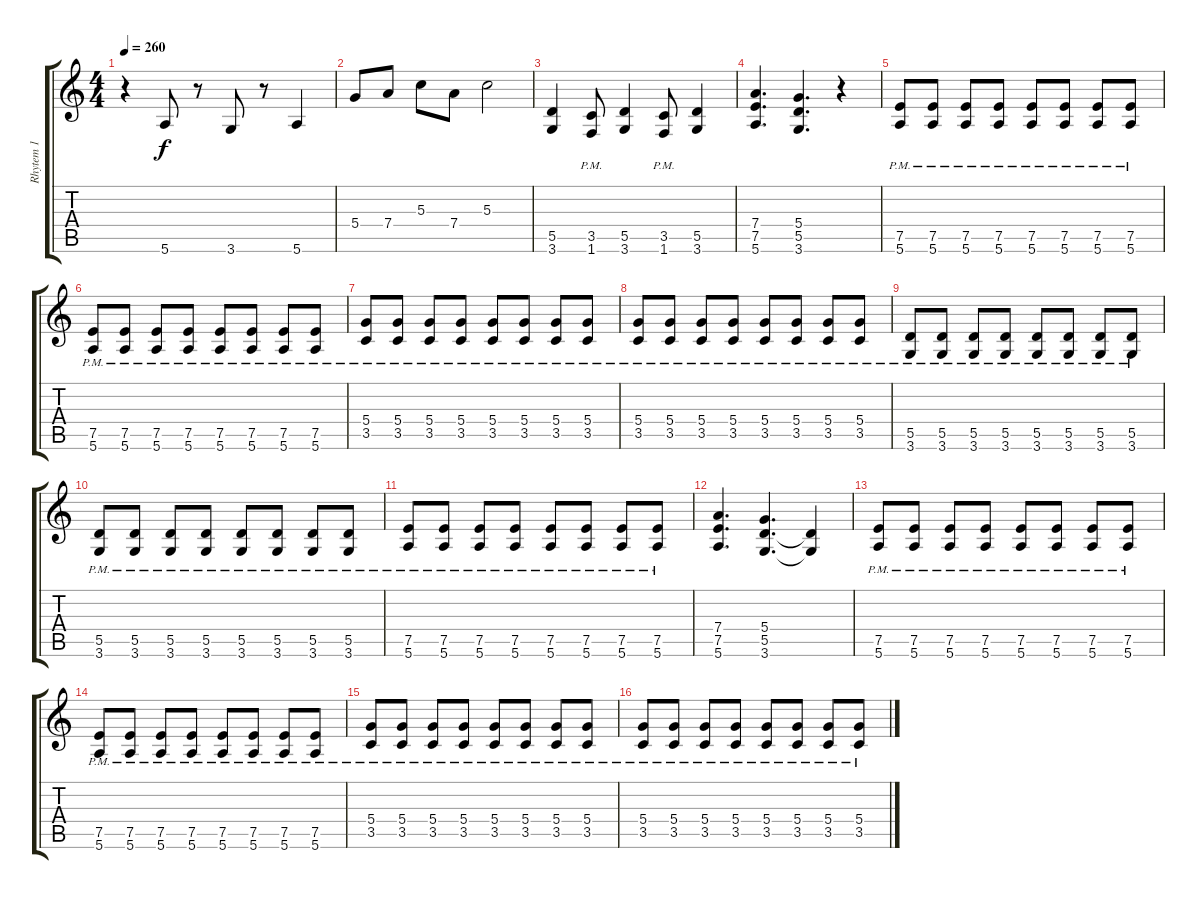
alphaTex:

\track ("Rhytem 1" "Rhytem 1") {instrument distortionguitar}
\staff {score tabs}
\tuning (E4 B3 G3 D3 A2 E2) {hide}
\ts (4 4)
\tempo 260
\clef g2
\ks c
r.4{dy f} 5.6.8 r.8 3.6.8 r.8 5.6.4 |
5.4.8 7.4.8 5.3.8 7.4.8 5.3.2 |
(5.5 3.6).4 (3.5{pm} 1.6{pm}).8 (5.5 3.6).4 (3.5{pm} 1.6{pm}).8 (5.5 3.6).4 |
(7.4 7.5 5.6).4{d} (5.4 5.5 3.6).4{d} r.4 |
(7.5{pm} 5.6{pm}).8 (7.5{pm} 5.6{pm}).8 (7.5{pm} 5.6{pm}).8 (7.5{pm} 5.6{pm}).8 (7.5{pm} 5.6{pm}).8 (7.5{pm} 5.6{pm}).8 (7.5{pm} 5.6{pm}).8 (7.5{pm} 5.6{pm}).8 |
(7.5{pm} 5.6{pm}).8 (7.5{pm} 5.6{pm}).8 (7.5{pm} 5.6{pm}).8 (7.5{pm} 5.6{pm}).8 (7.5{pm} 5.6{pm}).8 (7.5{pm} 5.6{pm}).8 (7.5{pm} 5.6{pm}).8 (7.5{pm} 5.6{pm}).8 |
(5.4{pm} 3.5{pm}).8 (5.4{pm} 3.5{pm}).8 (5.4{pm} 3.5{pm}).8 (5.4{pm} 3.5{pm}).8 (5.4{pm} 3.5{pm}).8 (5.4{pm} 3.5{pm}).8 (5.4{pm} 3.5{pm}).8 (5.4{pm} 3.5{pm}).8 |
(5.4{pm} 3.5{pm}).8 (5.4{pm} 3.5{pm}).8 (5.4{pm} 3.5{pm}).8 (5.4{pm} 3.5{pm}).8 (5.4{pm} 3.5{pm}).8 (5.4{pm} 3.5{pm}).8 (5.4{pm} 3.5{pm}).8 (5.4{pm} 3.5{pm}).8 |
(5.5{pm} 3.6{pm}).8 (5.5{pm} 3.6{pm}).8 (5.5{pm} 3.6{pm}).8 (5.5{pm} 3.6{pm}).8 (5.5{pm} 3.6{pm}).8 (5.5{pm} 3.6{pm}).8 (5.5{pm} 3.6{pm}).8 (5.5{pm} 3.6{pm}).8 |
(5.5{pm} 3.6{pm}).8 (5.5{pm} 3.6{pm}).8 (5.5{pm} 3.6{pm}).8 (5.5{pm} 3.6{pm}).8 (5.5{pm} 3.6{pm}).8 (5.5{pm} 3.6{pm}).8 (5.5{pm} 3.6{pm}).8 (5.5{pm} 3.6{pm}).8 |
(7.5{pm} 5.6{pm}).8 (7.5{pm} 5.6{pm}).8 (7.5{pm} 5.6{pm}).8 (7.5{pm} 5.6{pm}).8 (7.5{pm} 5.6{pm}).8 (7.5{pm} 5.6{pm}).8 (7.5{pm} 5.6{pm}).8 (7.5{pm} 5.6{pm}).8 |
(7.4 7.5 5.6).4{d} (5.4 5.5 3.6).4{d} (5.5{t} 3.6{t}).4 |
(7.5{pm} 5.6{pm}).8 (7.5{pm} 5.6{pm}).8 (7.5{pm} 5.6{pm}).8 (7.5{pm} 5.6{pm}).8 (7.5{pm} 5.6{pm}).8 (7.5{pm} 5.6{pm}).8 (7.5{pm} 5.6{pm}).8 (7.5{pm} 5.6{pm}).8 |
(7.5{pm} 5.6{pm}).8 (7.5{pm} 5.6{pm}).8 (7.5{pm} 5.6{pm}).8 (7.5{pm} 5.6{pm}).8 (7.5{pm} 5.6{pm}).8 (7.5{pm} 5.6{pm}).8 (7.5{pm} 5.6{pm}).8 (7.5{pm} 5.6{pm}).8 |
(5.4{pm} 3.5{pm}).8 (5.4{pm} 3.5{pm}).8 (5.4{pm} 3.5{pm}).8 (5.4{pm} 3.5{pm}).8 (5.4{pm} 3.5{pm}).8 (5.4{pm} 3.5{pm}).8 (5.4{pm} 3.5{pm}).8 (5.4{pm} 3.5{pm}).8 |
(5.4{pm} 3.5{pm}).8 (5.4{pm} 3.5{pm}).8 (5.4{pm} 3.5{pm}).8 (5.4{pm} 3.5{pm}).8 (5.4{pm} 3.5{pm}).8 (5.4{pm} 3.5{pm}).8 (5.4{pm} 3.5{pm}).8 (5.4{pm} 3.5{pm}).8
